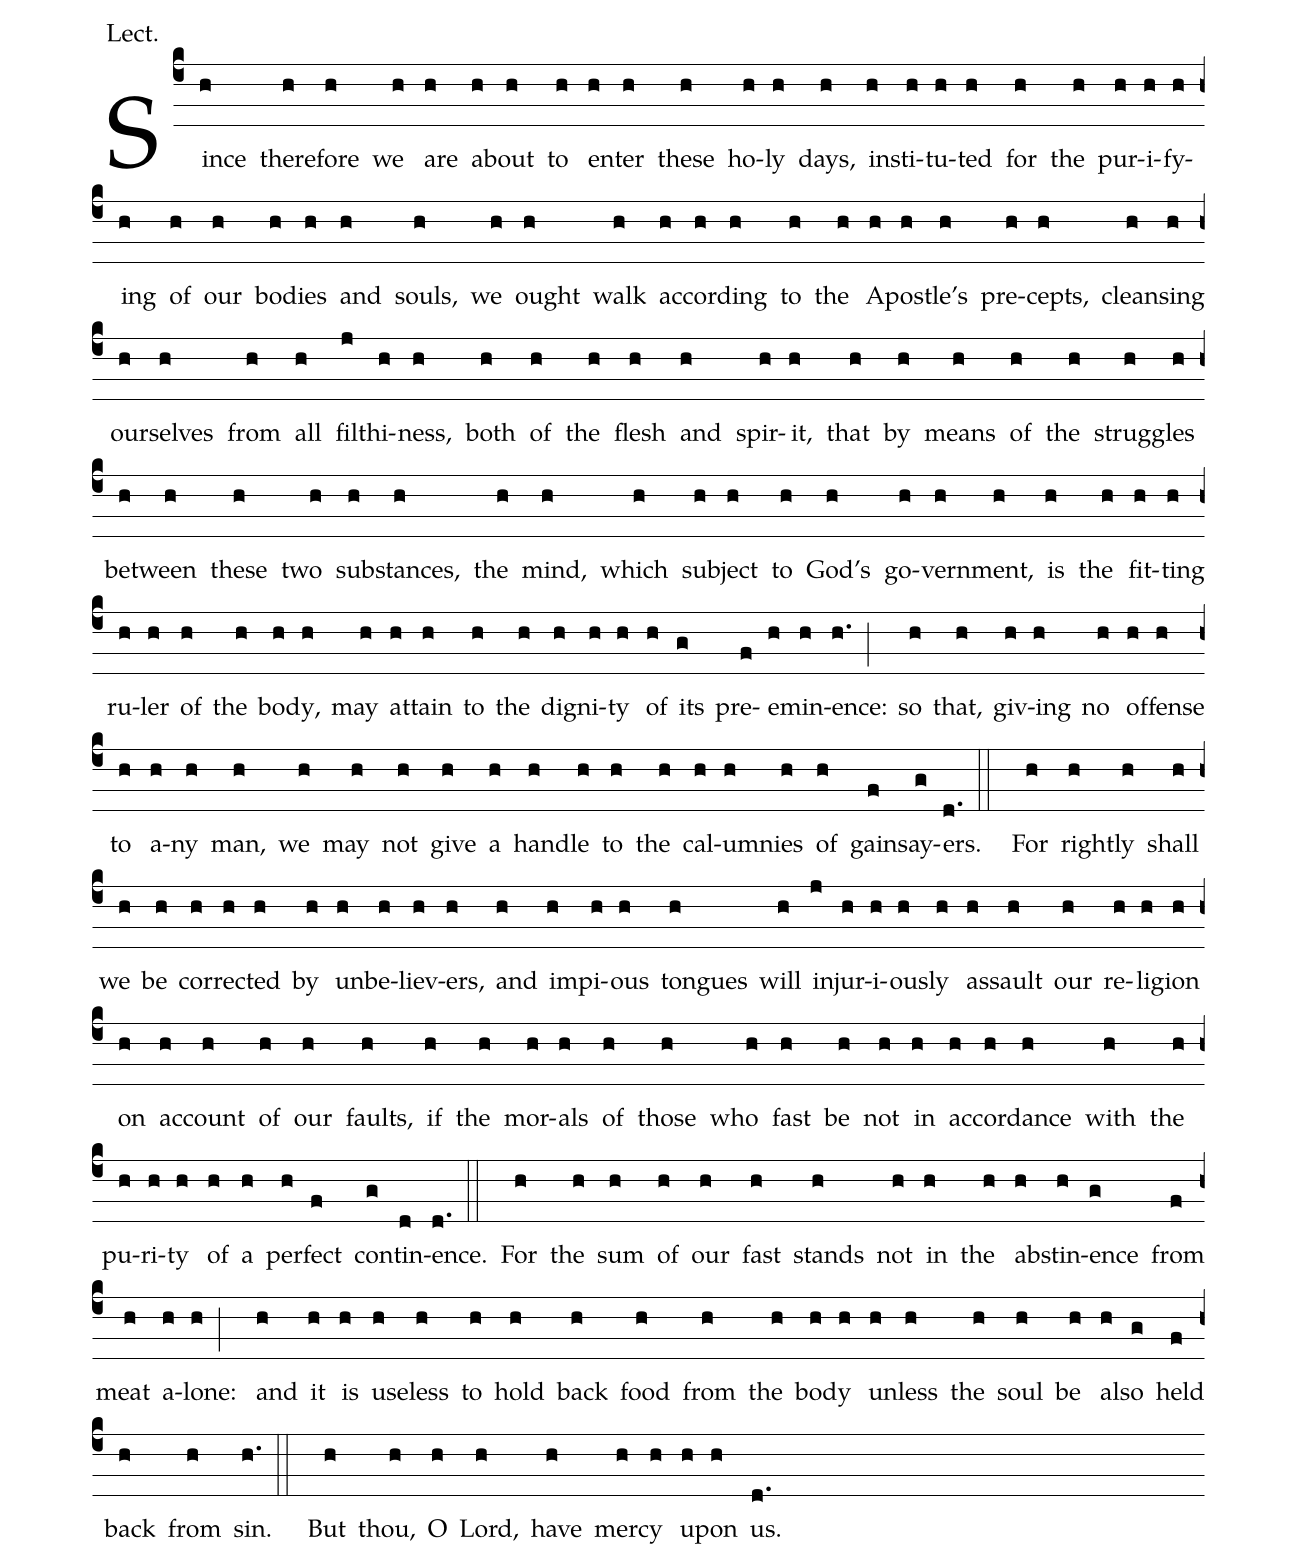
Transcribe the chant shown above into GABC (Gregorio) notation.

annotation: Lect.;
%%
(c4) Since(h) there(h)fore(h) we(h) are(h) a(h)bout(h) to(h) en(h)ter(h) these(h) ho(h)ly(h) days,(h) in(h)sti(h)tu(h)ted(h) for(h) the(h) pur(h)i(h)fy(h)ing(h) of(h) our(h) bo(h)dies(h) and(h) souls,(h) we(h) ought(h) walk(h) ac(h)cord(h)ing(h) to(h) the(h) A(h)pos(h)tle's(h) pre(h)cepts,(h) clean(h)sing(h) our(h)selves(h) from(h) all(h) filth(j)i(h)ness,(h) both(h) of(h) the(h) flesh(h) and(h) spir(h)it,(h) that(h) by(h) means(h) of(h) the(h) strug(h)gles(h) be(h)tween(h) these(h) two(h) sub(h)stances,(h) the(h) mind,(h) which(h) sub(h)ject(h) to(h) God's(h) go(h)vern(h)ment,(h) is(h) the(h) fit(h)ting(h) ru(h)ler(h) of(h) the(h) bo(h)dy,(h) may(h) at(h)tain(h) to(h) the(h) dig(h)ni(h)ty(h) of(h) its(g) pre(f)em(h)in(h)ence:(h.;) so(h) that,(h) giv(h)ing(h) no(h) of(h)fense(h) to(h) a(h)ny(h) man,(h) we(h) may(h) not(h) give(h) a(h) han(h)dle(h) to(h) the(h) cal(h)um(h)nies(h) of(h) gain(f)say(g)ers.(d.::)

For(h) right(h)ly(h) shall(h) we(h) be(h) cor(h)rect(h)ed(h) by(h) un(h)be(h)liev(h)ers,(h) and(h) im(h)pi(h)ous(h) tongues(h) will(h) in(j)jur(h)i(h)ous(h)ly(h) as(h)sault(h) our(h) re(h)li(h)gion(h) on(h) ac(h)count(h) of(h) our(h) faults,(h) if(h) the(h) mor(h)als(h) of(h) those(h) who(h) fast(h) be(h) not(h) in(h) ac(h)cord(h)ance(h) with(h) the(h) pu(h)ri(h)ty(h) of(h) a(h) per(h)fect(f) con(g)tin(d)ence.(d.::)

For(h) the(h) sum(h) of(h) our(h) fast(h) stands(h) not(h) in(h) the(h) ab(h)stin(h)ence(g) from(f) meat(h) a(h)lone:(h;) and(h) it(h) is(h) use(h)less(h) to(h) hold(h) back(h) food(h) from(h) the(h) bo(h)dy(h) un(h)less(h) the(h) soul(h) be(h) al(h)so(g) held(f) back(h) from(h) sin.(h.::)

But(h) thou,(h) O(h) Lord,(h) have(h) mer(h)cy(h) u(h)pon(h) us.(d.)
